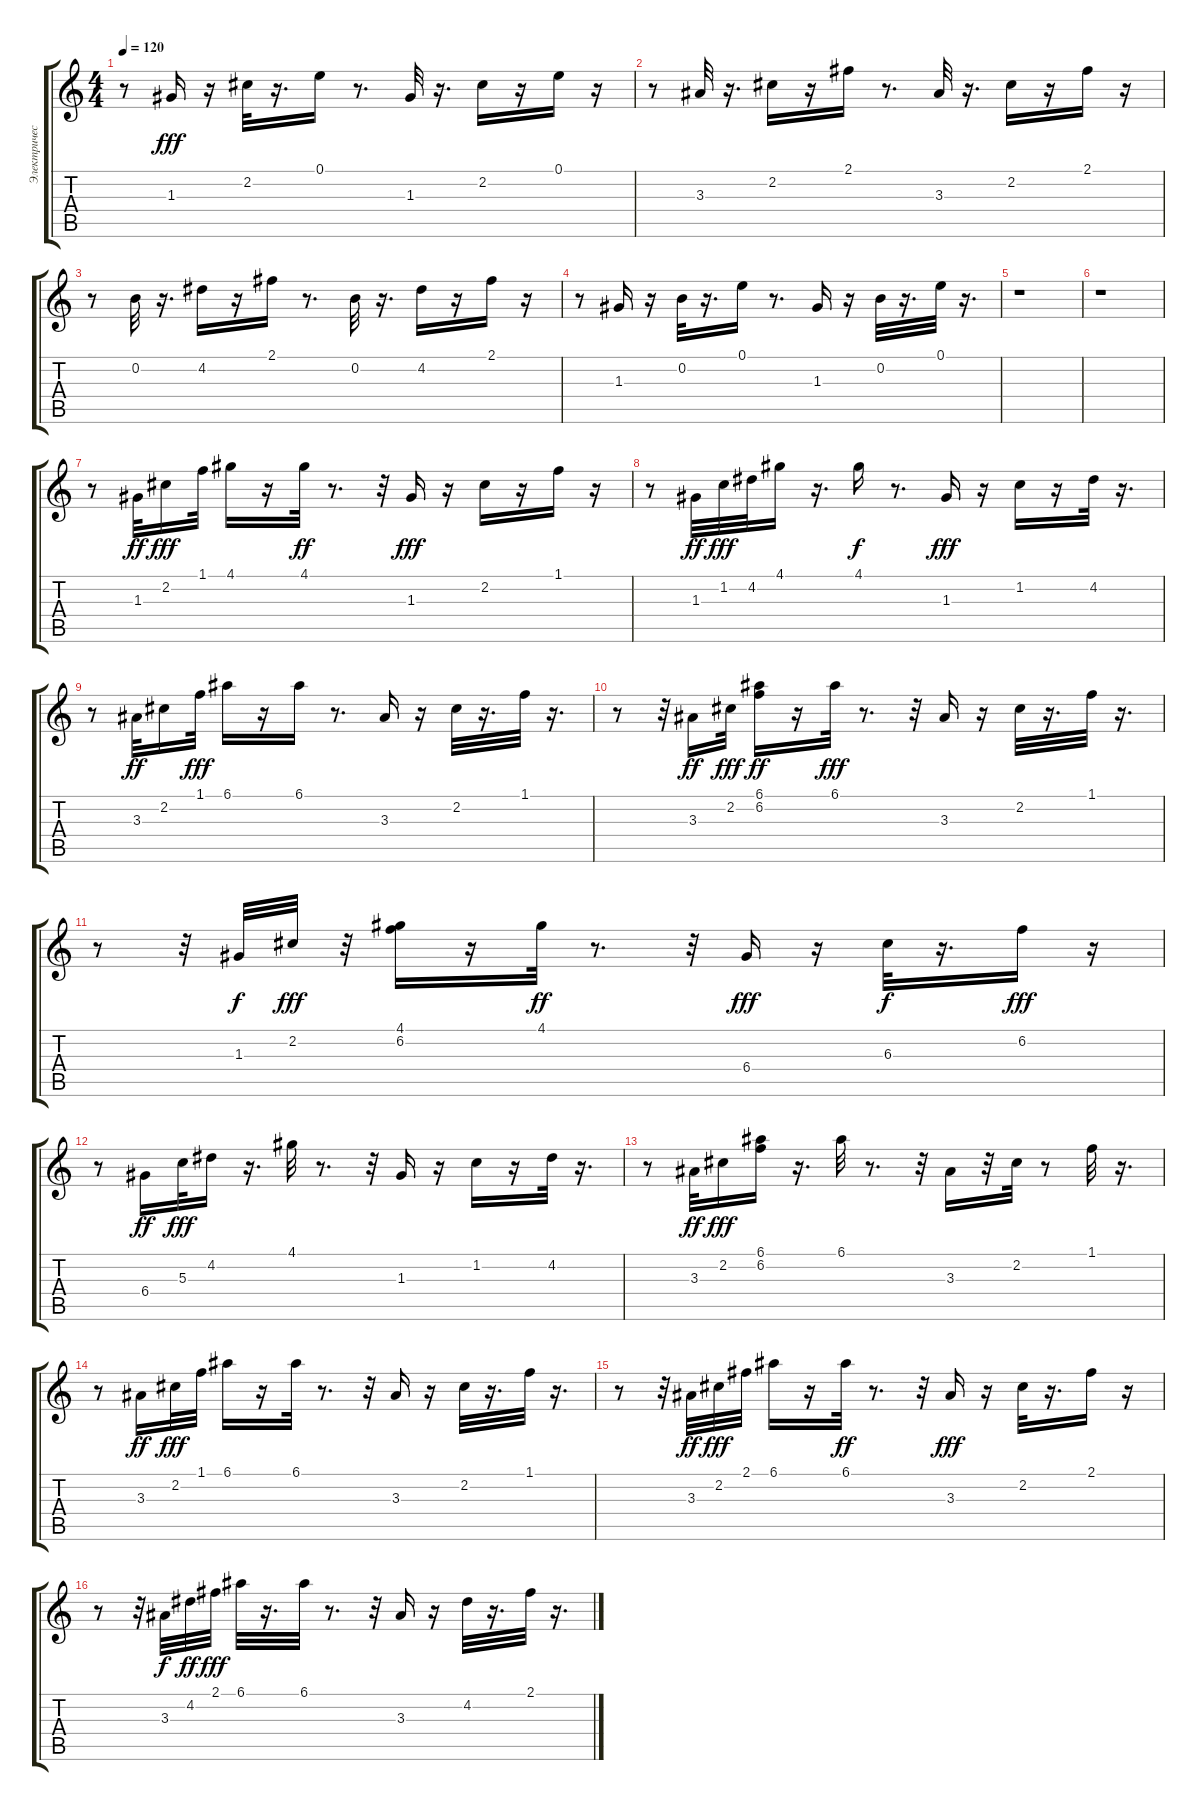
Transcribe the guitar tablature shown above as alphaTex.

\track ("Электрическая Гитара (п" "Электричес") {instrument electricguitarmuted}
\staff {score tabs}
\tuning (E4 B3 G3 D3 A2 E2) {hide}
\ts (4 4)
\tempo 120
\clef g2
\ks c
r.8{dy fff} 1.3.16 r.16 2.2.32 r.16{d} 0.1.16 r.8{d} 1.3.32 r.16{d} 2.2.16 r.16 0.1.16 r.16 |
r.8 3.3.32 r.16{d} 2.2.16 r.16 2.1.16 r.8{d} 3.3.32 r.16{d} 2.2.16 r.16 2.1.16 r.16 |
r.8 0.2.32 r.16{d} 4.2.16 r.16 2.1.16 r.8{d} 0.2.32 r.16{d} 4.2.16 r.16 2.1.16 r.16 |
r.8 1.3.16 r.16 0.2.32 r.16{d} 0.1.16 r.8{d} 1.3.16 r.16 0.2.32 r.16{d} 0.1.32 r.16{d} |
r.1 |
r.1 |
r.8 1.3.32{dy ff} 2.2.16{dy fff} 1.1.32 4.1.16 r.16 4.1.32{dy ff} r.8{d} r.32 1.3.16{dy fff} r.16 2.2.16 r.16 1.1.16 r.16 |
r.8 1.3.32{dy ff} 1.2.32{dy fff} 4.2.32 4.1.16 r.16{d} 4.1.16{dy f} r.8{d} 1.3.16{dy fff} r.16 1.2.16 r.16 4.2.32 r.16{d} |
r.8 3.3.32{dy ff} 2.2.16 1.1.32{dy fff} 6.1.16 r.16 6.1.16 r.8{d} 3.3.16 r.16 2.2.32 r.16{d} 1.1.32 r.16{d} |
r.8 r.32 3.3.16{dy ff} 2.2.32{dy fff} (6.1 6.2).16{dy ff} r.16 6.1.32{dy fff} r.8{d} r.32 3.3.16 r.16 2.2.32 r.16{d} 1.1.32 r.16{d} |
r.8 r.32 1.3.32{dy f} 2.2.32{dy fff} r.32 (4.1 6.2).16 r.16 4.1.32{dy ff} r.8{d} r.32 6.4.16{dy fff} r.16 6.3.32{dy f} r.16{d} 6.2.16{dy fff} r.16 |
r.8 6.4.16{dy ff} 5.3.32{dy fff} 4.2.16 r.16{d} 4.1.32 r.8{d} r.32 1.3.16 r.16 1.2.16 r.16 4.2.32 r.16{d} |
r.8 3.3.32{dy ff} 2.2.16{dy fff} (6.1 6.2).16 r.16{d} 6.1.32 r.8{d} r.32 3.3.16 r.32 2.2.32 r.8 1.1.32 r.16{d} |
r.8 3.3.16{dy ff} 2.2.32{dy fff} 1.1.32 6.1.16 r.16 6.1.32 r.8{d} r.32 3.3.16 r.16 2.2.32 r.16{d} 1.1.32 r.16{d} |
r.8 r.32 3.3.32{dy ff} 2.2.32{dy fff} 2.1.32 6.1.16 r.16 6.1.32{dy ff} r.8{d} r.32 3.3.16{dy fff} r.16 2.2.32 r.16{d} 2.1.16 r.16 |
r.8 r.32 3.3.32{dy f} 4.2.32{dy ff} 2.1.32{dy fff} 6.1.32 r.16{d} 6.1.32 r.8{d} r.32 3.3.16 r.16 4.2.32 r.16{d} 2.1.32 r.16{d}
